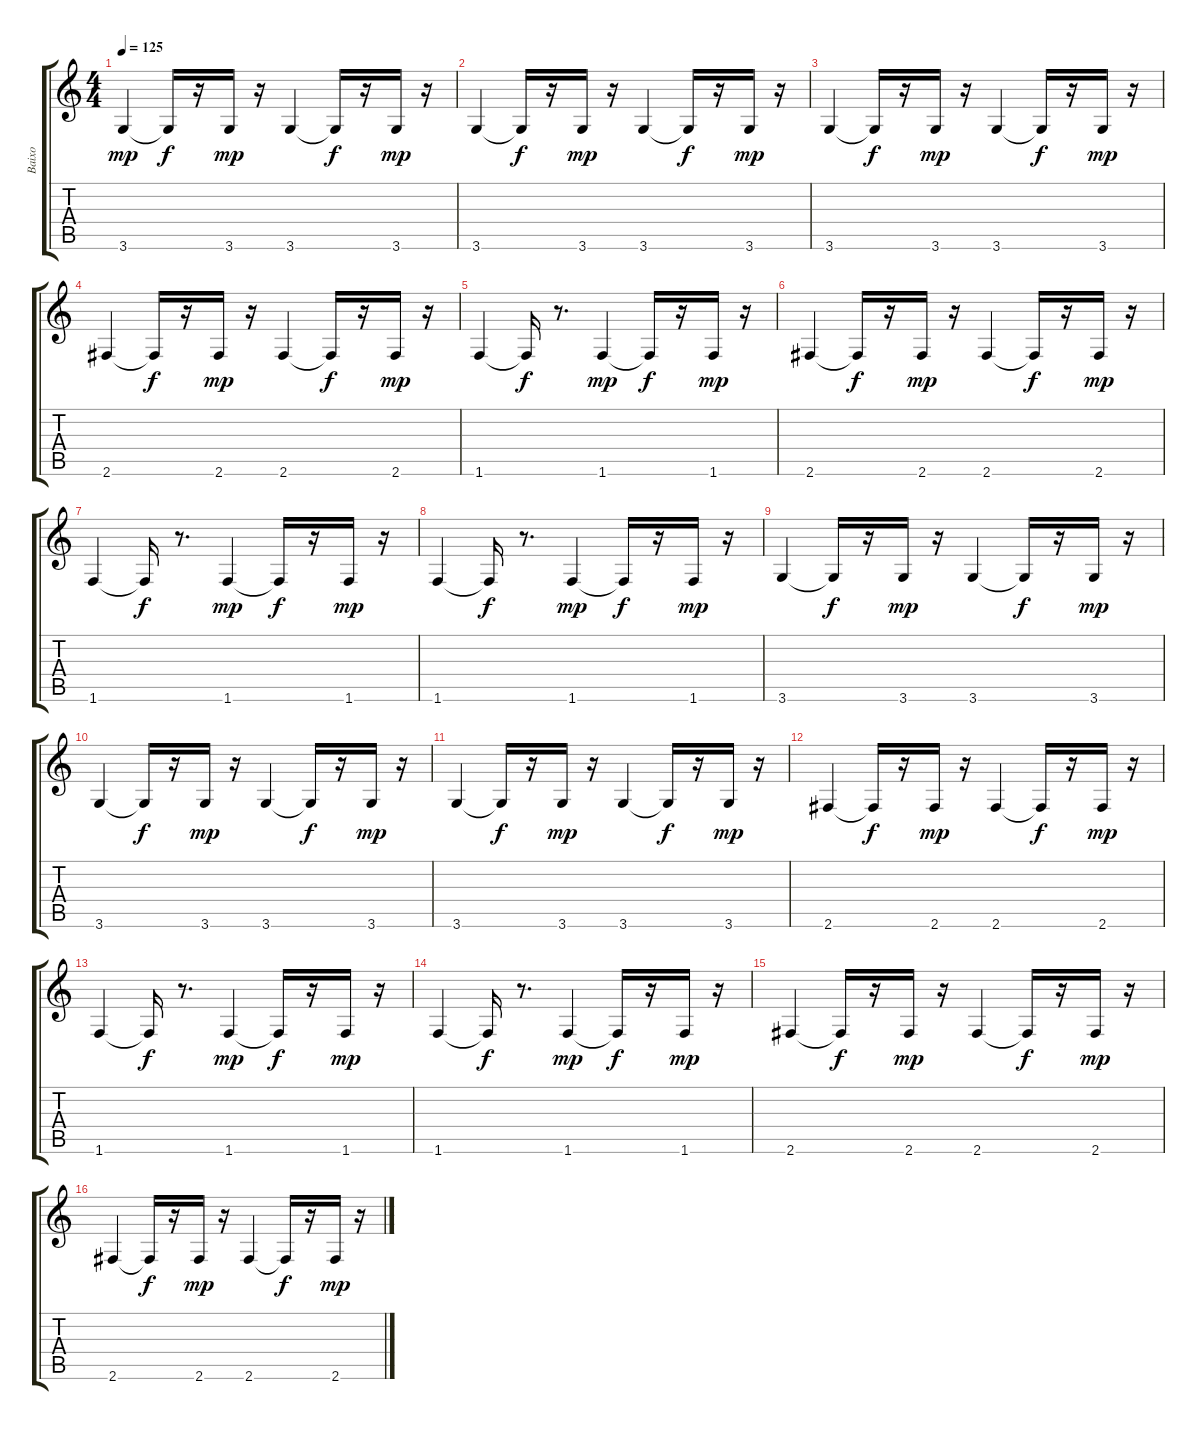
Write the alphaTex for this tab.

\track ("Baixo" "Baixo") {instrument acousticbass}
\staff {score tabs}
\tuning (E4 B3 G3 D3 A2 E2) {hide}
\ts (4 4)
\tempo 125
\clef g2
\ks c
3.6.4{dy mp} 3.6{t}.16{dy f} r.16 3.6.16{dy mp} r.16 3.6.4 3.6{t}.16{dy f} r.16 3.6.16{dy mp} r.16 |
3.6.4 3.6{t}.16{dy f} r.16 3.6.16{dy mp} r.16 3.6.4 3.6{t}.16{dy f} r.16 3.6.16{dy mp} r.16 |
3.6.4 3.6{t}.16{dy f} r.16 3.6.16{dy mp} r.16 3.6.4 3.6{t}.16{dy f} r.16 3.6.16{dy mp} r.16 |
2.6.4 2.6{t}.16{dy f} r.16 2.6.16{dy mp} r.16 2.6.4 2.6{t}.16{dy f} r.16 2.6.16{dy mp} r.16 |
1.6.4 1.6{t}.16{dy f} r.8{d} 1.6.4{dy mp} 1.6{t}.16{dy f} r.16 1.6.16{dy mp} r.16 |
2.6.4 2.6{t}.16{dy f} r.16 2.6.16{dy mp} r.16 2.6.4 2.6{t}.16{dy f} r.16 2.6.16{dy mp} r.16 |
1.6.4 1.6{t}.16{dy f} r.8{d} 1.6.4{dy mp} 1.6{t}.16{dy f} r.16 1.6.16{dy mp} r.16 |
1.6.4 1.6{t}.16{dy f} r.8{d} 1.6.4{dy mp} 1.6{t}.16{dy f} r.16 1.6.16{dy mp} r.16 |
3.6.4 3.6{t}.16{dy f} r.16 3.6.16{dy mp} r.16 3.6.4 3.6{t}.16{dy f} r.16 3.6.16{dy mp} r.16 |
3.6.4 3.6{t}.16{dy f} r.16 3.6.16{dy mp} r.16 3.6.4 3.6{t}.16{dy f} r.16 3.6.16{dy mp} r.16 |
3.6.4 3.6{t}.16{dy f} r.16 3.6.16{dy mp} r.16 3.6.4 3.6{t}.16{dy f} r.16 3.6.16{dy mp} r.16 |
2.6.4 2.6{t}.16{dy f} r.16 2.6.16{dy mp} r.16 2.6.4 2.6{t}.16{dy f} r.16 2.6.16{dy mp} r.16 |
1.6.4 1.6{t}.16{dy f} r.8{d} 1.6.4{dy mp} 1.6{t}.16{dy f} r.16 1.6.16{dy mp} r.16 |
1.6.4 1.6{t}.16{dy f} r.8{d} 1.6.4{dy mp} 1.6{t}.16{dy f} r.16 1.6.16{dy mp} r.16 |
2.6.4 2.6{t}.16{dy f} r.16 2.6.16{dy mp} r.16 2.6.4 2.6{t}.16{dy f} r.16 2.6.16{dy mp} r.16 |
2.6.4 2.6{t}.16{dy f} r.16 2.6.16{dy mp} r.16 2.6.4 2.6{t}.16{dy f} r.16 2.6.16{dy mp} r.16
